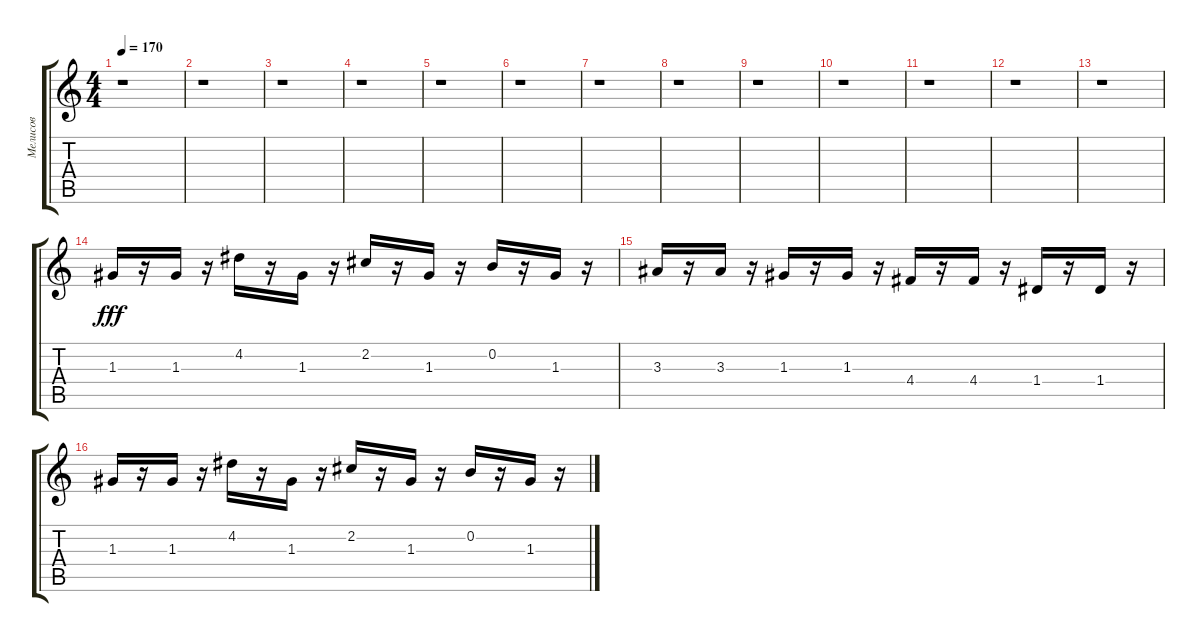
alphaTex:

\track ("Мелисов" "Мелисов") {instrument distortionguitar}
\staff {score tabs}
\tuning (E4 B3 G3 D3 A2 E2) {hide}
\ts (4 4)
\tempo 170
\clef g2
\ks c
r.1{dy fff} |
r.1 |
r.1 |
r.1 |
r.1 |
r.1 |
r.1 |
r.1 |
r.1 |
r.1 |
r.1 |
r.1 |
r.1 |
1.3.16 r.16 1.3.16 r.16 4.2.16 r.16 1.3.16 r.16 2.2.16 r.16 1.3.16 r.16 0.2.16 r.16 1.3.16 r.16 |
3.3.16 r.16 3.3.16 r.16 1.3.16 r.16 1.3.16 r.16 4.4.16 r.16 4.4.16 r.16 1.4.16 r.16 1.4.16 r.16 |
1.3.16 r.16 1.3.16 r.16 4.2.16 r.16 1.3.16 r.16 2.2.16 r.16 1.3.16 r.16 0.2.16 r.16 1.3.16 r.16
